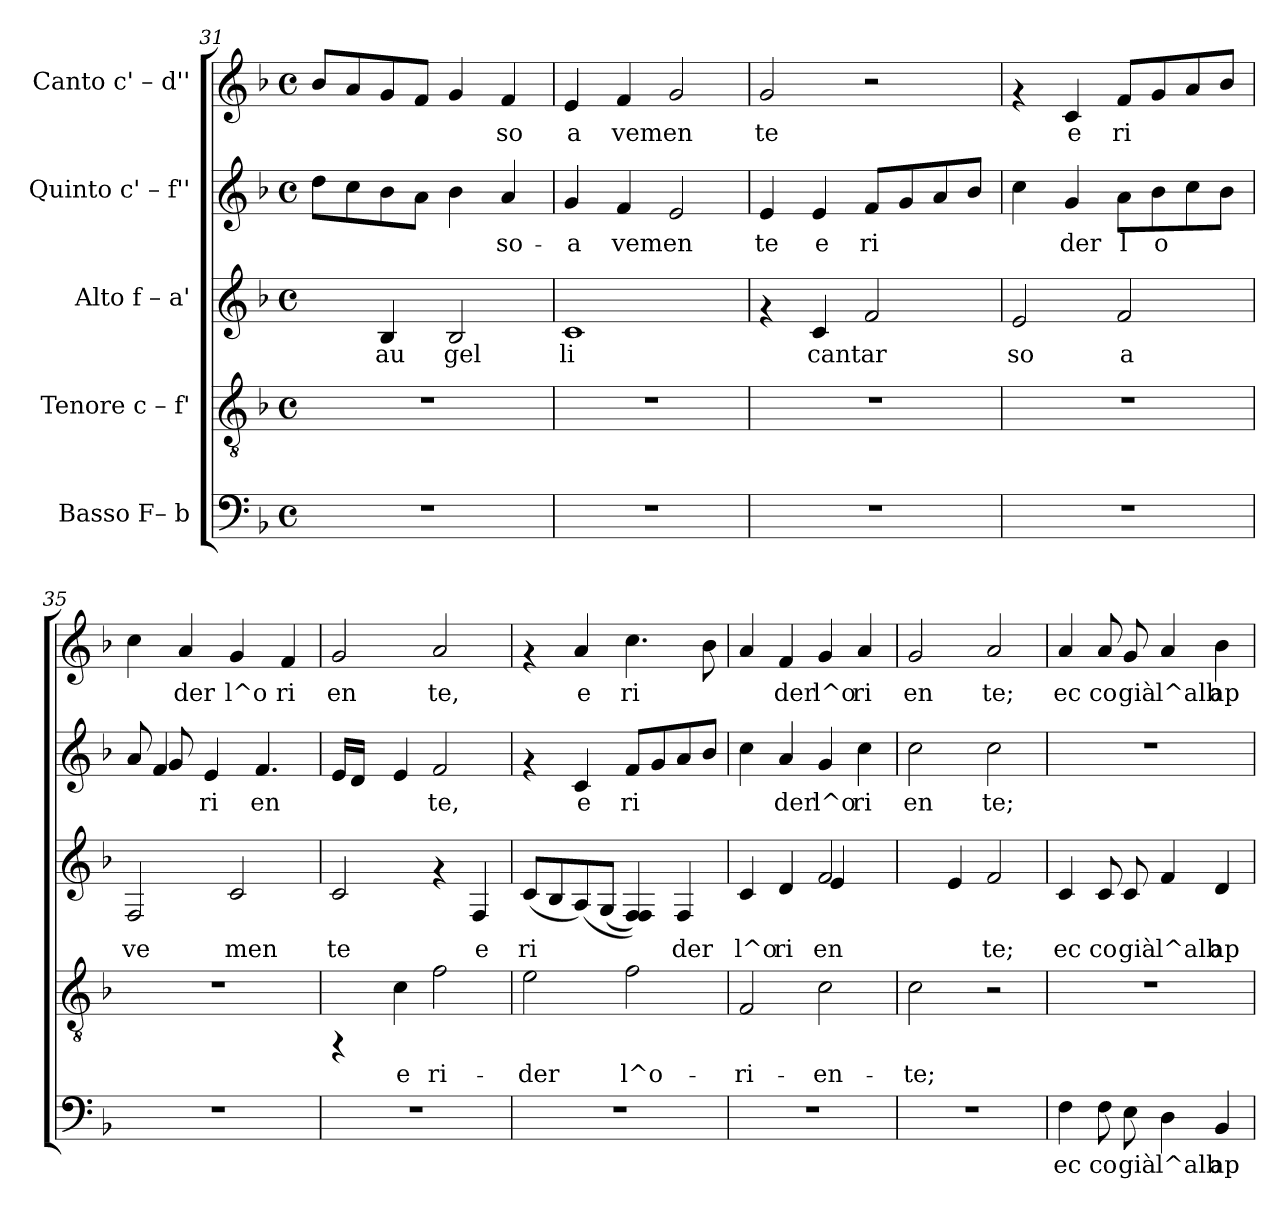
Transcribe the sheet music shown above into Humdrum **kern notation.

**kern	**text	**kern	**text	**kern	**text	**kern	**text	**kern	**text
*part5	*part5	*part4	*part4	*part3	*part3	*part2	*part2	*part1	*part1
*staff5	*staff5	*staff4	*staff4	*staff3	*staff3	*staff2	*staff2	*staff1	*staff1
*I"Basso  F– b	*	*I"Tenore  c – f'	*	*I"Alto  f – a'	*	*I"Quinto  c' – f''	*	*I"Canto  c' – d''	*
*clefF4	*	*clefGv2	*	*clefG2	*	*clefG2	*	*clefG2	*
*k[b-]	*	*k[b-]	*	*k[b-]	*	*k[b-]	*	*k[b-]	*
*F:	*	*F:	*	*F:	*	*F:	*	*F:	*
*M4/4	*	*M4/4	*	*M4/4	*	*M4/4	*	*M4/4	*
*met(c)	*	*met(c)	*	*met(c)	*	*met(c)	*	*met(c)	*
=31	=31	=31	=31	=31	=31	=31	=31	=31	=31
!	!	!	!	!	!	!	!LO:LY:b:cj	!	!LO:LY:b:cj
1r	.	1r	.	4ryy	.	8dd\L	.	8b-/L	.
!	!	!	!	!	!	!	!LO:LY:b:cj	!	!LO:LY:b:cj
.	.	.	.	.	.	8cc\	.	8a/	.
!	!	!	!	!	!LO:LY:b:rj	!	!LO:LY:b:cj	!	!LO:LY:b:cj
.	.	.	.	4B-/	au	8b-\	.	8g/	.
!	!	!	!	!	!	!	!LO:LY:b:cj	!	!LO:LY:b:cj
.	.	.	.	.	.	8a\J	.	8f/J	.
!	!	!	!	!	!LO:LY:b:rj	!	!LO:LY:b:cj	!	!LO:LY:b:cj
.	.	.	.	2B-/	gel	4b-\	.	4g/	.
!	!	!	!	!	!	!	!LO:LY:b:cj	!	!LO:LY:b:cj
.	.	.	.	.	.	4a/	so-	4f/	so
!!LO:PB:g=z
=32	=32	=32	=32	=32	=32	=32	=32	=32	=32
!	!	!	!	!	!LO:LY:b:rj	!	!LO:LY:b:cj	!	!LO:LY:b:cj
1r	.	1r	.	1c	li	4g/	-a	4e/	a
!	!	!	!	!	!	!	!LO:LY:b:cj	!	!LO:LY:b:cj
.	.	.	.	.	.	4f/	vemen	4f/	vemen
!	!	!	!	!	!	!	!LO:LY:b:cj	!	!LO:LY:b:cj
.	.	.	.	.	.	2e/	.	2g/	.
=33	=33	=33	=33	=33	=33	=33	=33	=33	=33
!	!	!	!	!	!	!	!LO:LY:b:cj	!	!LO:LY:b:cj
1r	.	1r	.	4rf	.	4e/	te	2g/	te
!	!	!	!	!	!LO:LY:b:rj	!	!LO:LY:b:cj	!	!
.	.	.	.	4c/	cantar	4e/	e	.	.
!	!	!	!	!	!LO:LY:b:rj	!	!LO:LY:b:cj	!	!
.	.	.	.	2f/	.	8f/L	ri	2r	.
!	!	!	!	!	!	!	!LO:LY:b:cj	!	!
.	.	.	.	.	.	8g/	.	.	.
!	!	!	!	!	!	!	!LO:LY:b:cj	!	!
.	.	.	.	.	.	8a/	.	.	.
!	!	!	!	!	!	!	!LO:LY:b:cj	!	!
.	.	.	.	.	.	8b-/J	.	.	.
=34	=34	=34	=34	=34	=34	=34	=34	=34	=34
!	!	!	!	!	!LO:LY:b:rj	!	!LO:LY:b:cj	!	!
1r	.	1r	.	2e/	so	4cc\	.	4rf	.
!	!	!	!	!	!	!	!LO:LY:b:cj	!	!LO:LY:b:cj
.	.	.	.	.	.	4g/	der	4c/	e
!	!	!	!	!	!LO:LY:b:rj	!	!LO:LY:b:cj	!	!LO:LY:b:cj
.	.	.	.	2f/	a	8a\L	l	8f/L	ri
!	!	!	!	!	!	!	!LO:LY:b:cj	!	!LO:LY:b:cj
.	.	.	.	.	.	8b-\	o	8g/	.
!	!	!	!	!	!	!	!LO:LY:b:cj	!	!LO:LY:b:cj
.	.	.	.	.	.	8cc\	.	8a/	.
!	!	!	!	!	!	!	!LO:LY:b:cj	!	!LO:LY:b:cj
.	.	.	.	.	.	8b-\J	.	8b-/J	.
=35	=35	=35	=35	=35	=35	=35	=35	=35	=35
!	!	!	!	!	!LO:LY:b:rj	!	!LO:LY:b:cj	!	!LO:LY:b:cj
*	*	*	*	*	*	*^	*	*	*
1r	.	1r	.	2F/	ve	8a/L	8ryy	.	4cc\	.
!	!	!	!	!	!	!	!	!LO:LY:b:cj	!	!
.	.	.	.	.	.	4f/	8g/	.	.	.
!	!	!	!	!	!	!	!	!	!	!LO:LY:b:cj
.	.	.	.	.	.	.	2.ryy	.	4a/	der
!	!	!	!	!	!	!	!	!LO:LY:b:cj	!	!
.	.	.	.	.	.	4e/	.	ri	.	.
!	!	!	!	!	!LO:LY:b:rj	!	!	!	!	!LO:LY:b:cj
.	.	.	.	2c/	men	.	.	.	4g/	l^o
!	!	!	!	!	!	!	!	!LO:LY:b:cj	!	!
.	.	.	.	.	.	4.f/	.	en	.	.
!	!	!	!	!	!	!	!	!	!	!LO:LY:b:cj
.	.	.	.	.	.	.	.	.	4f/	ri
*	*	*	*	*	*	*v	*v	*	*	*
=36	=36	=36	=36	=36	=36	=36	=36	=36	=36
!	!	!	!	!	!LO:LY:b:rj	!	!LO:LY:b:cj	!	!LO:LY:b:cj
1r	.	4rFF	.	2c/	te	16e/L	.	2g/	en
!	!	!	!	!	!	!	!LO:LY:b:cj	!	!
.	.	.	.	.	.	16d/J	.	.	.
.	.	.	.	.	.	8ryy	.	.	.
!	!	!	!LO:LY:b:rj	!	!	!	!LO:LY:b:cj	!	!
.	.	4c\	e	.	.	4e/	.	.	.
!	!	!	!LO:LY:b:rj	!	!	!	!LO:LY:b:cj	!	!LO:LY:b:cj
.	.	2f\	ri-	4rf	.	2f/	te,	2a/	te,
!	!	!	!	!	!LO:LY:b:rj	!	!	!	!
.	.	.	.	4F/	e	.	.	.	.
=37	=37	=37	=37	=37	=37	=37	=37	=37	=37
!	!	!	!LO:LY:b:rj	!	!LO:LY:b:rj	!	!	!	!
1r	.	2e\	-der	(<8c/L	ri	4rf	.	4rf	.
!	!	!	!	!	!LO:LY:b:rj	!	!	!	!
.	.	.	.	8B-/	.	.	.	.	.
!	!	!	!	!	!LO:LY:b:rj	!	!LO:LY:b:cj	!	!LO:LY:b:cj
.	.	.	.	(>8A/)	.	4c/	e	4a/	e
!	!	!	!	!	!LO:LY:b:rj	!	!	!	!
.	.	.	.	(>8G/J	.	.	.	.	.
!	!	!	!LO:LY:b:rj	!	!LO:LY:b:rj	!	!LO:LY:b:cj	!	!LO:LY:b:cj
.	.	2f\	l^o-	4F/ 4F/))	.	8f/L	ri	4.cc\	ri
!	!	!	!	!	!	!	!LO:LY:b:cj	!	!
.	.	.	.	.	.	8g/	.	.	.
!	!	!	!	!	!LO:LY:b:rj	!	!LO:LY:b:cj	!	!
.	.	.	.	4F/	der	8a/	.	.	.
!	!	!	!	!	!	!	!LO:LY:b:cj	!	!LO:LY:b:cj
.	.	.	.	.	.	8b-/J	.	8b-\	.
=38	=38	=38	=38	=38	=38	=38	=38	=38	=38
!	!	!	!LO:LY:b:rj	!	!LO:LY:b:rj	!	!LO:LY:b:cj	!	!LO:LY:b:cj
*	*	*	*	*^	*	*	*	*	*
1r	.	2F/	-ri-	4c/	2ryy	l^o	4cc\	.	4a/	.
!	!	!	!	!	!	!LO:LY:b:rj	!	!LO:LY:b:cj	!	!LO:LY:b:cj
.	.	.	.	4d/	.	ri	4a/	der	4f/	der
!	!	!	!LO:LY:b:rj	!	!	!LO:LY:b:rj	!	!LO:LY:b:cj	!	!LO:LY:b:cj
.	.	2c\	-en-	2f/	4e/	en	4g/	l^o	4g/	l^o
!	!	!	!	!	!	!	!	!LO:LY:b:cj	!	!LO:LY:b:cj
.	.	.	.	.	4ryy	.	4cc\	ri	4a/	ri
!!LO:PB:g=z
=39	=39	=39	=39	=39	=39	=39	=39	=39	=39	=39
!	!	!	!LO:LY:b:rj	!	!	!	!	!LO:LY:b:cj	!	!LO:LY:b:cj
*	*	*	*	*v	*v	*	*	*	*	*
1r	.	2c\	-te;	4ryy	.	2cc\	en	2g/	en
!	!	!	!	!	!LO:LY:b:rj	!	!	!	!
.	.	.	.	4e/	.	.	.	.	.
!	!	!	!	!	!LO:LY:b:rj	!	!LO:LY:b:cj	!	!LO:LY:b:cj
.	.	2r	.	2f/	te;	2cc\	te;	2a/	te;
=40	=40	=40	=40	=40	=40	=40	=40	=40	=40
!	!LO:LY:b:rj	!	!	!	!LO:LY:b:rj	!	!	!	!LO:LY:b:cj
4F\	ec	1r	.	4c/	ec	1r	.	4a/	ec
!	!LO:LY:b:rj	!	!	!	!LO:LY:b:rj	!	!	!	!LO:LY:b:cj
8F\	co	.	.	8c/	co	.	.	8a/	co
!	!LO:LY:b:rj	!	!	!	!LO:LY:b:rj	!	!	!	!LO:LY:b:cj
8E\	già	.	.	8c/	già	.	.	8g/	già
!	!LO:LY:b:rj	!	!	!	!LO:LY:b:rj	!	!	!	!LO:LY:b:cj
4D\	l^alb	.	.	4f/	l^alb	.	.	4a/	l^alb
!	!LO:LY:b:rj	!	!	!	!LO:LY:b:rj	!	!	!	!LO:LY:b:cj
4BB-/	ap	.	.	4d/	ap	.	.	4b-\	ap
=	=	=	=	=	=	=	=	=	=
*-	*-	*-	*-	*-	*-	*-	*-	*-	*-
